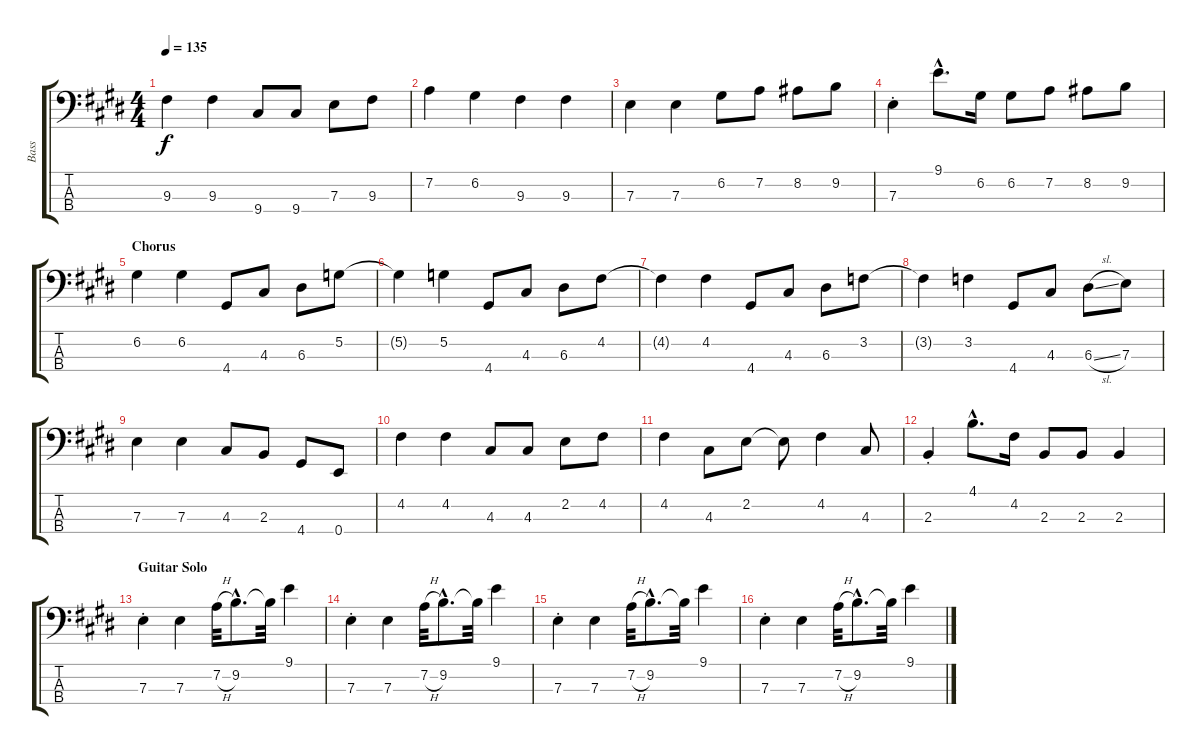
\track ("Bass" "Bass") {instrument electricbasspick}
\staff {score tabs}
\tuning (G2 D2 A1 E1) {hide}
\ts (4 4)
\tempo 135
\clef f4
\ks e
9.3.4{dy f} 9.3.4 9.4.8 9.4.8 7.3.8 9.3.8 |
7.2.4 6.2.4 9.3.4 9.3.4 |
7.3.4 7.3.4 6.2.8 7.2.8 8.2.8 9.2.8 |
7.3{st}.4 9.1{hac}.8{d} 6.2.16 6.2.8 7.2.8 8.2.8 9.2.8 |
\section ("" "Chorus")
6.2.4 6.2.4 4.4.8 4.3.8 6.3.8 5.2.8 |
5.2{t}.4 5.2.4 4.4.8 4.3.8 6.3.8 4.2.8 |
4.2{t}.4 4.2.4 4.4.8 4.3.8 6.3.8 3.2.8 |
3.2{t}.4 3.2.4 4.4.8 4.3.8 6.3{sl}.8 7.3.8 |
7.3.4 7.3.4 4.3.8 2.3.8 4.4.8 0.4.8 |
4.2.4 4.2.4 4.3.8 4.3.8 2.2.8 4.2.8 |
4.2.4 4.3.8 2.2.8 2.2{t}.8 4.2.4 4.3.8 |
2.3{st}.4 4.1{hac}.8{d} 4.2.16 2.3.8 2.3.8 2.3.4 |
\section ("" "Guitar Solo")
7.3{st}.4 7.3.4 7.2{h}.32 9.2{hac}.8{d} 9.2{t}.32 9.1.4 |
7.3{st}.4 7.3.4 7.2{h}.32 9.2{hac}.8{d} 9.2{t}.32 9.1.4 |
7.3{st}.4 7.3.4 7.2{h}.32 9.2{hac}.8{d} 9.2{t}.32 9.1.4 |
7.3{st}.4 7.3.4 7.2{h}.32 9.2{hac}.8{d} 9.2{t}.32 9.1.4
